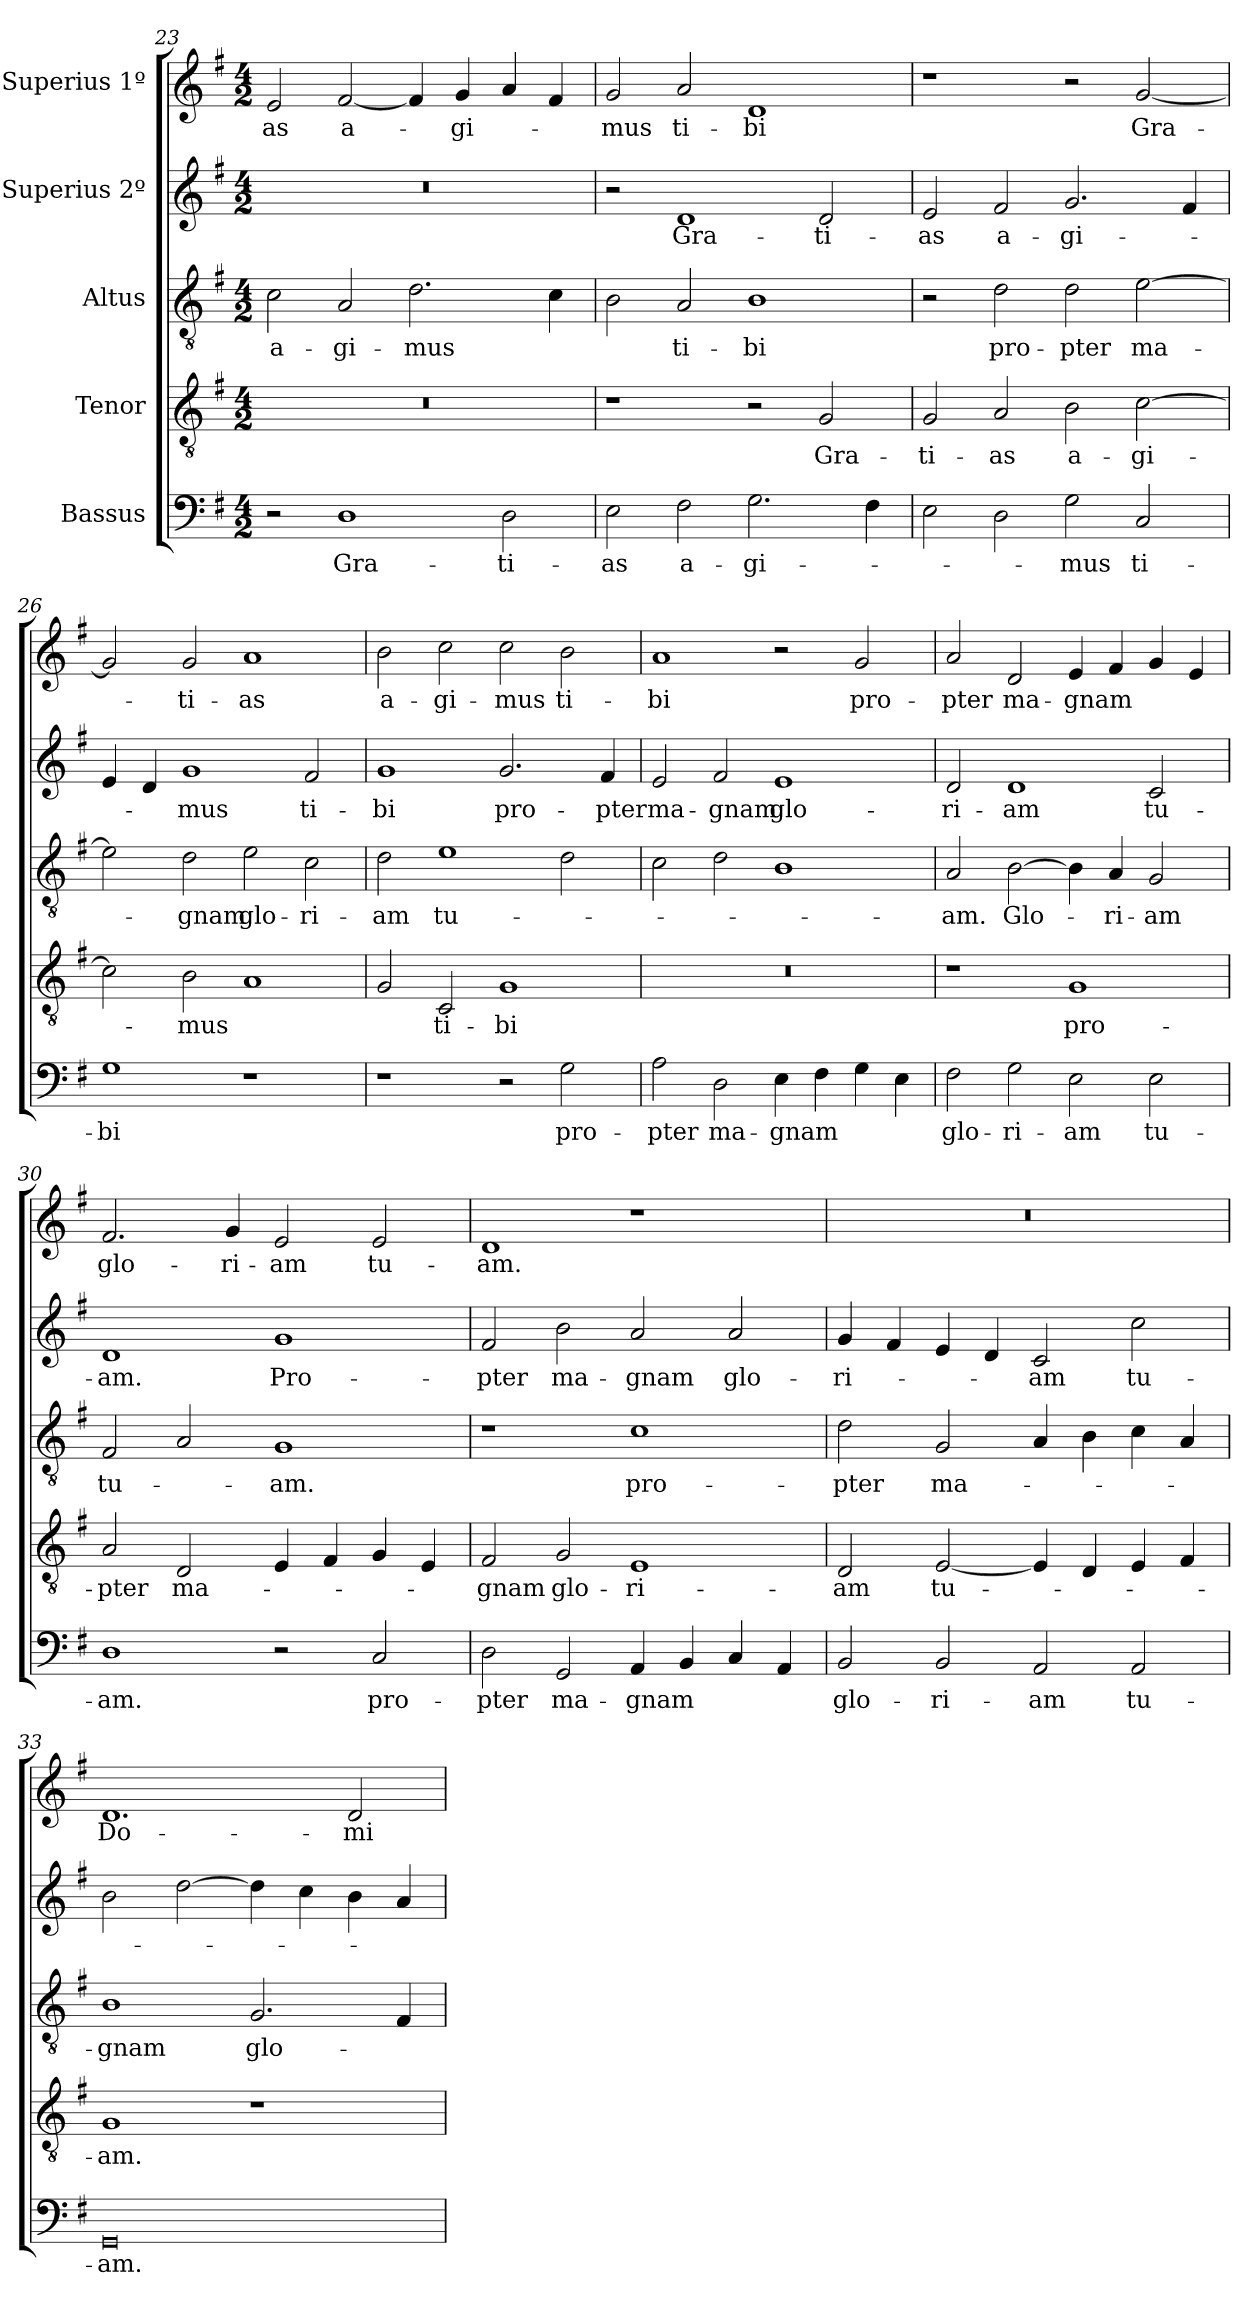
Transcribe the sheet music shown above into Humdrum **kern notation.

**kern	**text	**kern	**text	**kern	**text	**kern	**text	**kern	**text
*part5	*part5	*part4	*part4	*part3	*part3	*part2	*part2	*part1	*part1
*staff5	*staff5	*staff4	*staff4	*staff3	*staff3	*staff2	*staff2	*staff1	*staff1
*I"Bassus	*	*I"Tenor	*	*I"Altus	*	*I"Superius 2º	*	*I"Superius 1º	*
*clefF4	*	*clefGv2	*	*clefGv2	*	*clefG2	*	*clefG2	*
*k[f#]	*	*k[f#]	*	*k[f#]	*	*k[f#]	*	*k[f#]	*
*M4/2	*	*M4/2	*	*M4/2	*	*M4/2	*	*M4/2	*
=23	=23	=23	=23	=23	=23	=23	=23	=23	=23
2r	.	0r	.	2c\	a-	0r	.	2e/	-as
1D\	Gra-	.	.	2A/	-gi-	.	.	[2f#/	a-
.	.	.	.	2.d\	-mus	.	.	4f#/]	.
.	.	.	.	.	.	.	.	4g/	-gi-
2D\	-ti-	.	.	.	.	.	.	4a/	.
.	.	.	.	4c\	.	.	.	4f#/	.
=24	=24	=24	=24	=24	=24	=24	=24	=24	=24
2E\	-as	1r	.	2B\	.	2r	.	2g/	-mus
2F#\	a-	.	.	2A/	ti-	1d/	Gra-	2a/	ti-
2.G\	-gi-	2r	.	1B\	-bi	.	.	1d/	-bi
.	.	2G/	Gra-	.	.	2d/	-ti-	.	.
4F#\	.	.	.	.	.	.	.	.	.
=25	=25	=25	=25	=25	=25	=25	=25	=25	=25
2E\	.	2G/	-ti-	2r	.	2e/	-as	1r	.
2D\	.	2A/	-as	2d\	pro-	2f#/	a-	.	.
2G\	-mus	2B\	a-	2d\	-pter	2.g/	-gi-	2r	.
2C/	ti-	[2c\	-gi-	[2e\	ma-	.	.	[2g/	Gra-
.	.	.	.	.	.	4f#/	.	.	.
=26	=26	=26	=26	=26	=26	=26	=26	=26	=26
1G\	-bi	2c\]	.	2e\]	.	4e/	.	2g/]	.
.	.	.	.	.	.	4d/	.	.	.
.	.	2B\	-mus	2d\	-gnam	1g/	-mus	2g/	-ti-
1r	.	1A/	.	2e\	glo-	.	.	1a/	-as
.	.	.	.	2c\	-ri-	2f#/	ti-	.	.
=27	=27	=27	=27	=27	=27	=27	=27	=27	=27
1r	.	2G/	.	2d\	-am	1g/	-bi	2b\	a-
.	.	2C/	ti-	1e\	tu-	.	.	2cc\	-gi-
2r	.	1G/	-bi	.	.	2.g/	pro-	2cc\	-mus
2G\	pro-	.	.	2d\	.	.	.	2b\	ti-
.	.	.	.	.	.	4f#/	-pter	.	.
=28	=28	=28	=28	=28	=28	=28	=28	=28	=28
2A\	-pter	0r	.	2c\	.	2e/	ma-	1a/	-bi
2D\	ma-	.	.	2d\	.	2f#/	-gnam	.	.
4E\	-gnam	.	.	1B\	.	1e/	glo-	2r	.
4F#\	.	.	.	.	.	.	.	.	.
4G\	.	.	.	.	.	.	.	2g/	pro-
4E\	.	.	.	.	.	.	.	.	.
=29	=29	=29	=29	=29	=29	=29	=29	=29	=29
2F#\	glo-	1r	.	2A/	-am.	2d/	-ri-	2a/	-pter
2G\	-ri-	.	.	[2B\	Glo-	1d/	-am	2d/	ma-
2E\	-am	1G/	pro-	4B\]	.	.	.	4e/	-gnam
.	.	.	.	4A/	-ri-	.	.	4f#/	.
2E\	tu-	.	.	2G/	-am	2c/	tu-	4g/	.
.	.	.	.	.	.	.	.	4e/	.
=30	=30	=30	=30	=30	=30	=30	=30	=30	=30
1D\	-am.	2A/	-pter	2F#/	tu-	1d/	-am.	2.f#/	glo-
.	.	2D/	ma-	2A/	.	.	.	.	.
.	.	.	.	.	.	.	.	4g/	-ri-
2r	.	4E/	.	1G/	-am.	1g/	Pro-	2e/	-am
.	.	4F#/	.	.	.	.	.	.	.
2C/	pro-	4G/	.	.	.	.	.	2e/	tu-
.	.	4E/	.	.	.	.	.	.	.
=31	=31	=31	=31	=31	=31	=31	=31	=31	=31
2D\	-pter	2F#/	-gnam	1r	.	2f#/	-pter	1d/	-am.
2GG/	ma-	2G/	glo-	.	.	2b\	ma-	.	.
4AA/	-gnam	1E/	-ri-	1c\	pro-	2a/	-gnam	1r	.
4BB/	.	.	.	.	.	.	.	.	.
4C/	.	.	.	.	.	2a/	glo-	.	.
4AA/	.	.	.	.	.	.	.	.	.
=32	=32	=32	=32	=32	=32	=32	=32	=32	=32
2BB/	glo-	2D/	-am	2d\	-pter	4g/	-ri-	0r	.
.	.	.	.	.	.	4f#/	.	.	.
2BB/	-ri-	[2E/	tu-	2G/	ma-	4e/	.	.	.
.	.	.	.	.	.	4d/	.	.	.
2AA/	-am	4E/]	.	4A/	.	2c/	-am	.	.
.	.	4D/	.	4B\	.	.	.	.	.
2AA/	tu-	4E/	.	4c\	.	2cc\	tu-	.	.
.	.	4F#/	.	4A/	.	.	.	.	.
=33	=33	=33	=33	=33	=33	=33	=33	=33	=33
0GG/	-am.	1G/	-am.	1B\	-gnam	2b\	.	1.d/	Do-
.	.	.	.	.	.	[2dd\	.	.	.
.	.	1r	.	2.G/	glo-	4dd\]	.	.	.
.	.	.	.	.	.	4cc\	.	.	.
.	.	.	.	.	.	4b\	.	2d/	-mi-
.	.	.	.	4F#/	.	4a/	.	.	.
=	=	=	=	=	=	=	=	=	=
*-	*-	*-	*-	*-	*-	*-	*-	*-	*-
